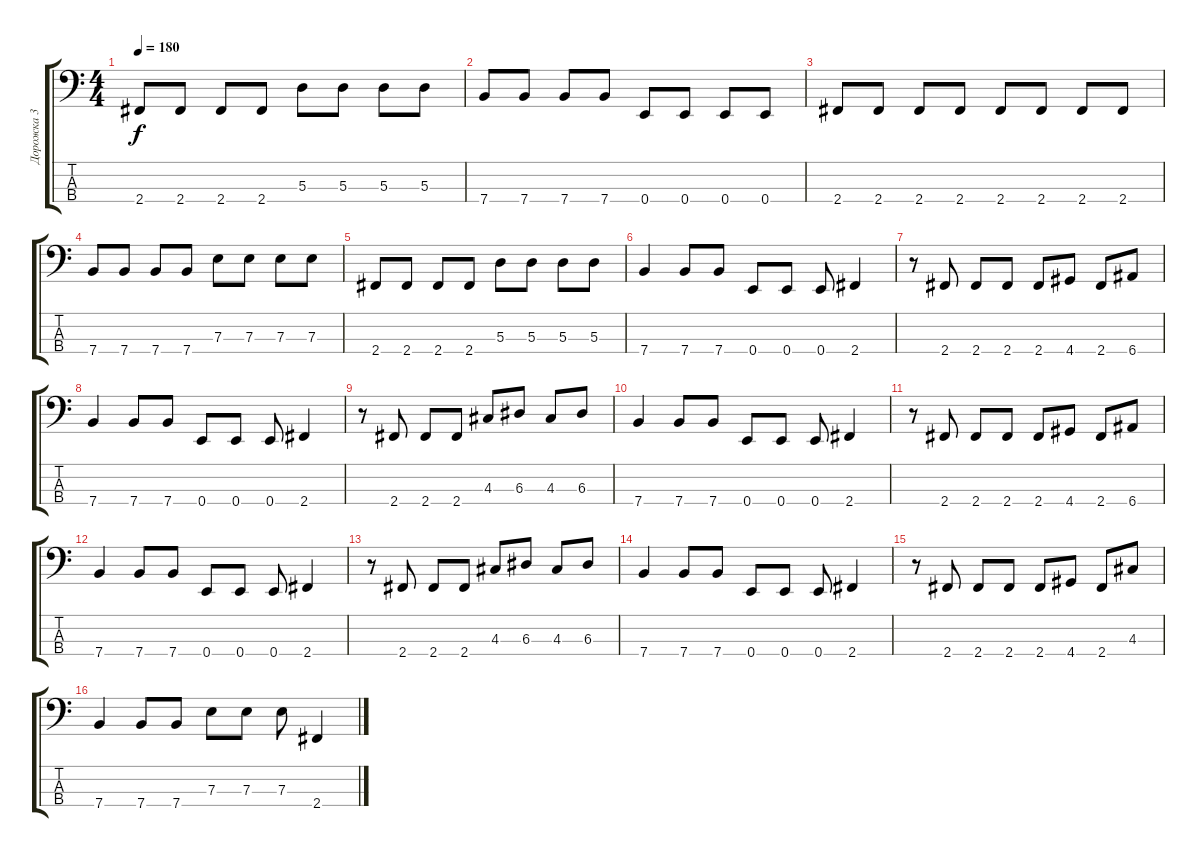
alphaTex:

\track ("Дорожка 3" "Дорожка 3") {instrument electricbasspick}
\staff {score tabs}
\tuning (G2 D2 A1 E1) {hide}
\ts (4 4)
\tempo 180
\clef f4
\ks c
2.4.8{dy f} 2.4.8 2.4.8 2.4.8 5.3.8 5.3.8 5.3.8 5.3.8 |
7.4.8 7.4.8 7.4.8 7.4.8 0.4.8 0.4.8 0.4.8 0.4.8 |
2.4.8 2.4.8 2.4.8 2.4.8 2.4.8 2.4.8 2.4.8 2.4.8 |
7.4.8 7.4.8 7.4.8 7.4.8 7.3.8 7.3.8 7.3.8 7.3.8 |
2.4.8 2.4.8 2.4.8 2.4.8 5.3.8 5.3.8 5.3.8 5.3.8 |
7.4.4 7.4.8 7.4.8 0.4.8 0.4.8 0.4.8 2.4.4 |
r.8 2.4.8 2.4.8 2.4.8 2.4.8 4.4.8 2.4.8 6.4.8 |
7.4.4 7.4.8 7.4.8 0.4.8 0.4.8 0.4.8 2.4.4 |
r.8 2.4.8 2.4.8 2.4.8 4.3.8 6.3.8 4.3.8 6.3.8 |
7.4.4 7.4.8 7.4.8 0.4.8 0.4.8 0.4.8 2.4.4 |
r.8 2.4.8 2.4.8 2.4.8 2.4.8 4.4.8 2.4.8 6.4.8 |
7.4.4 7.4.8 7.4.8 0.4.8 0.4.8 0.4.8 2.4.4 |
r.8 2.4.8 2.4.8 2.4.8 4.3.8 6.3.8 4.3.8 6.3.8 |
7.4.4 7.4.8 7.4.8 0.4.8 0.4.8 0.4.8 2.4.4 |
r.8 2.4.8 2.4.8 2.4.8 2.4.8 4.4.8 2.4.8 4.3.8 |
7.4.4 7.4.8 7.4.8 7.3.8 7.3.8 7.3.8 2.4.4
